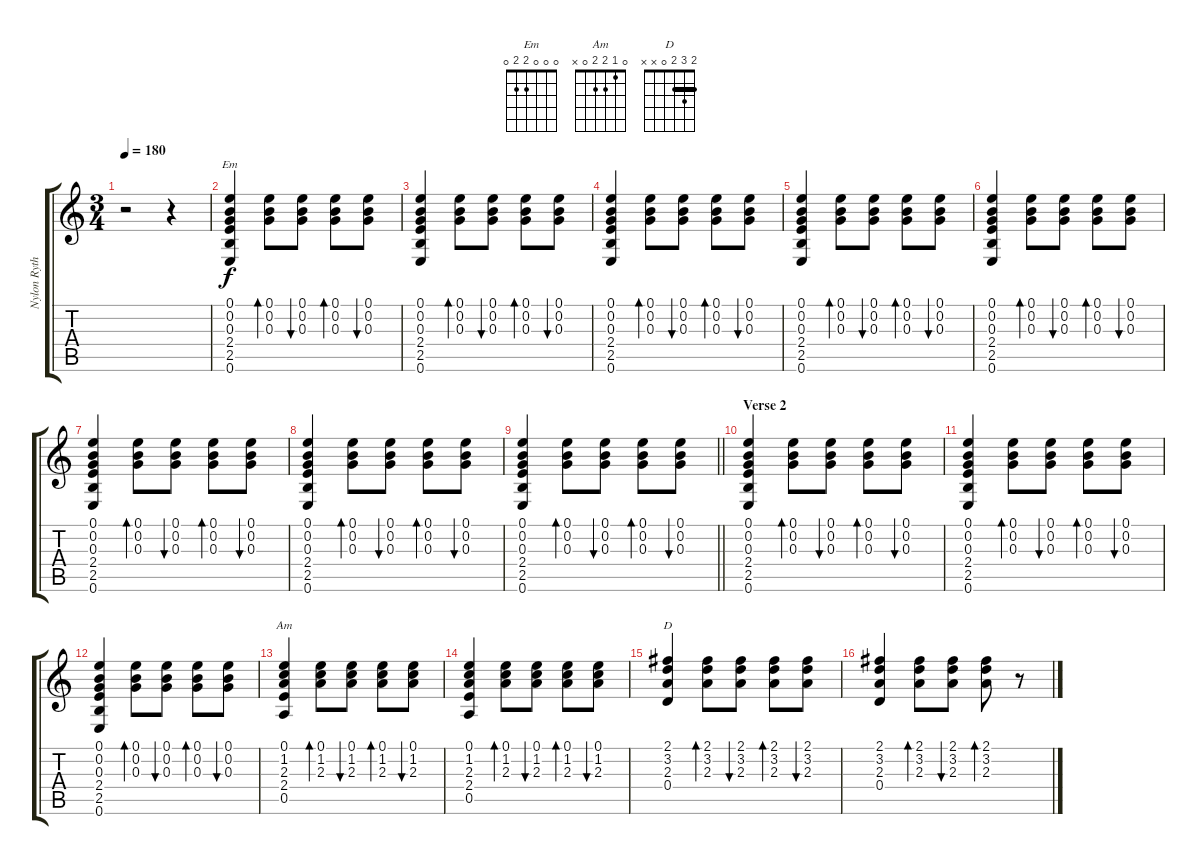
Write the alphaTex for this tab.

\track ("Nylon Rythm" "Nylon Ryth") {instrument acousticguitarnylon}
\staff {score tabs}
\tuning (E4 B3 G3 D3 A2 E2) {hide}
\chord ("Em" 0 0 0 2 2 0)
\chord ("Am" 0 1 2 2 0 x)
\chord ("D" 2 3 2 0 x x) {barre 2}
\ts (3 4)
\tempo 180
\clef g2
\ks c
r.2{dy f} r.4 |
(0.1 0.2 0.3 2.4 2.5 0.6).4{ch "Em"} (0.1 0.2 0.3).8{bd 240} (0.1 0.2 0.3).8{bu 240} (0.1 0.2 0.3).8{bd 240} (0.1 0.2 0.3).8{bu 240} |
(0.1 0.2 0.3 2.4 2.5 0.6).4 (0.1 0.2 0.3).8{bd 240} (0.1 0.2 0.3).8{bu 240} (0.1 0.2 0.3).8{bd 240} (0.1 0.2 0.3).8{bu 240} |
(0.1 0.2 0.3 2.4 2.5 0.6).4 (0.1 0.2 0.3).8{bd 240} (0.1 0.2 0.3).8{bu 240} (0.1 0.2 0.3).8{bd 240} (0.1 0.2 0.3).8{bu 240} |
(0.1 0.2 0.3 2.4 2.5 0.6).4 (0.1 0.2 0.3).8{bd 240} (0.1 0.2 0.3).8{bu 240} (0.1 0.2 0.3).8{bd 240} (0.1 0.2 0.3).8{bu 240} |
(0.1 0.2 0.3 2.4 2.5 0.6).4 (0.1 0.2 0.3).8{bd 240} (0.1 0.2 0.3).8{bu 240} (0.1 0.2 0.3).8{bd 240} (0.1 0.2 0.3).8{bu 240} |
(0.1 0.2 0.3 2.4 2.5 0.6).4 (0.1 0.2 0.3).8{bd 240} (0.1 0.2 0.3).8{bu 240} (0.1 0.2 0.3).8{bd 240} (0.1 0.2 0.3).8{bu 240} |
(0.1 0.2 0.3 2.4 2.5 0.6).4 (0.1 0.2 0.3).8{bd 240} (0.1 0.2 0.3).8{bu 240} (0.1 0.2 0.3).8{bd 240} (0.1 0.2 0.3).8{bu 240} |
\barLineRight lightlight
(0.1 0.2 0.3 2.4 2.5 0.6).4 (0.1 0.2 0.3).8{bd 240} (0.1 0.2 0.3).8{bu 240} (0.1 0.2 0.3).8{bd 240} (0.1 0.2 0.3).8{bu 240} |
\section ("" "Verse 2")
(0.1 0.2 0.3 2.4 2.5 0.6).4 (0.1 0.2 0.3).8{bd 240} (0.1 0.2 0.3).8{bu 240} (0.1 0.2 0.3).8{bd 240} (0.1 0.2 0.3).8{bu 240} |
(0.1 0.2 0.3 2.4 2.5 0.6).4 (0.1 0.2 0.3).8{bd 240} (0.1 0.2 0.3).8{bu 240} (0.1 0.2 0.3).8{bd 240} (0.1 0.2 0.3).8{bu 240} |
(0.1 0.2 0.3 2.4 2.5 0.6).4 (0.1 0.2 0.3).8{bd 240} (0.1 0.2 0.3).8{bu 240} (0.1 0.2 0.3).8{bd 240} (0.1 0.2 0.3).8{bu 240} |
(0.1 1.2 2.3 2.4 0.5).4{ch "Am"} (0.1 1.2 2.3).8{bd 240} (0.1 1.2 2.3).8{bu 240} (0.1 1.2 2.3).8{bd 240} (0.1 1.2 2.3).8{bu 240} |
(0.1 1.2 2.3 2.4 0.5).4 (0.1 1.2 2.3).8{bd 240} (0.1 1.2 2.3).8{bu 240} (0.1 1.2 2.3).8{bd 240} (0.1 1.2 2.3).8{bu 240} |
(2.1 3.2 2.3 0.4).4{ch "D"} (2.1 3.2 2.3).8{bd 240} (2.1 3.2 2.3).8{bu 240} (2.1 3.2 2.3).8{bd 240} (2.1 3.2 2.3).8{bu 240} |
(2.1 3.2 2.3 0.4).4 (2.1 3.2 2.3).8{bd 240} (2.1 3.2 2.3).8{bu 240} (2.1 3.2 2.3).8{bd 240} r.8
